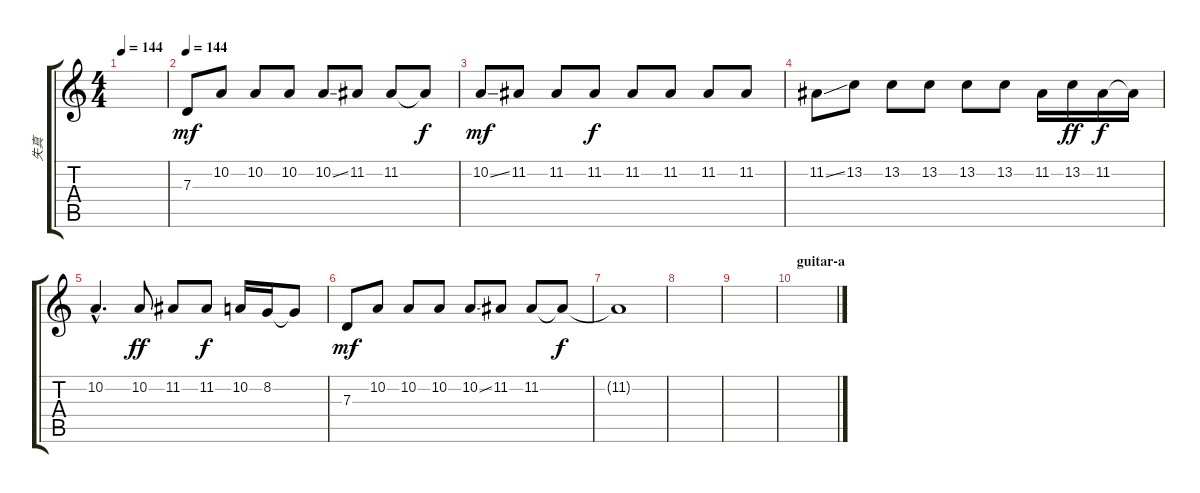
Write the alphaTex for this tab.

\track ("失真" "失真") {instrument sitar}
\staff {score tabs}
\tuning (E4 B3 G3 D3 A2 E2) {hide}
\ts (4 4)
\tempo 144
\clef g2
\ks c
|
\tempo 144
7.3.8{dy mf volume 8} 10.2.8 10.2.8 10.2.8 10.2{ss}.8 11.2.8 11.2.8 11.2{t}.8{dy f} |
10.2{ss}.8{dy mf} 11.2.8 11.2.8 11.2.8{dy f} 11.2.8 11.2.8 11.2.8 11.2.8 |
11.2{ss}.8 13.2.8 13.2.8 13.2.8 13.2.8 13.2.8 11.2.16 13.2.16{dy ff} 11.2.16{dy f} 11.2{t}.16 |
10.2{hac}.4{d} 10.2.8{dy ff} 11.2.8 11.2.8{dy f} 10.2.16 8.2.16 8.2{t}.8 |
7.3.8{dy mf volume 8} 10.2.8 10.2.8 10.2.8 10.2{ss}.8 11.2.8 11.2.8 11.2{t}.8{dy f} |
11.2{t}.1 |
|
|
\section ("" "guitar-a")
